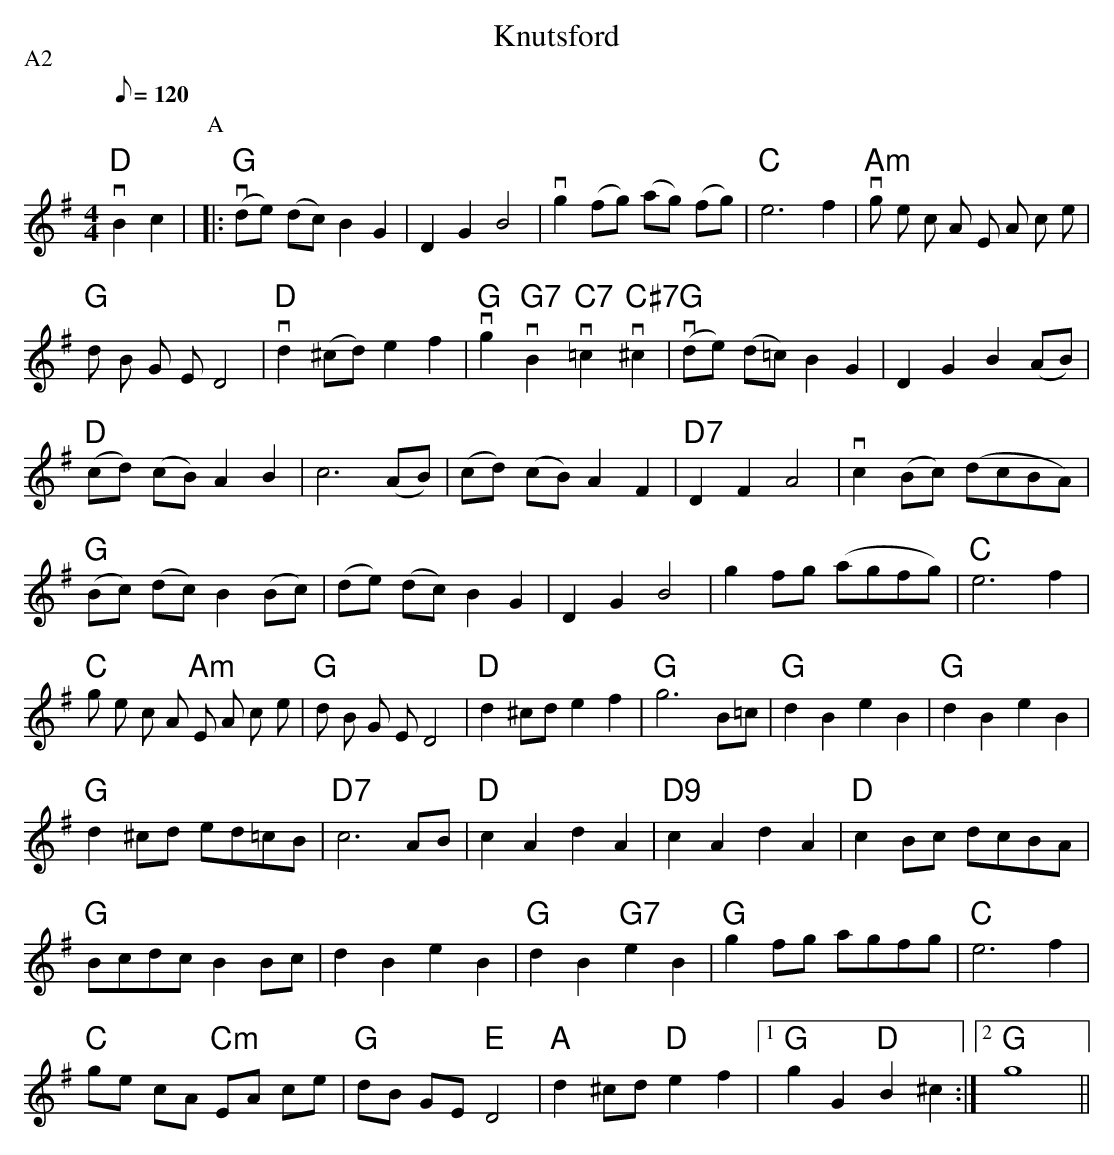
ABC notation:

X:1
T:Knutsford
P:A2
M:4/4
L:1/8
Q:120
K:G
"D" vB2 c2 | \
P:A
|: "G" v(de) (dc)  B2 G2 |  D2 G2  B4 | \
  vg2 (fg) (ag) (fg) | "C" e6 f2 | "Am" vg e c A E A c e |
"G" d B G E  D4 | "D" vd2 (^cd)  e2 f2 | "G" vg2  "G7" vB2 "C7" v=c2 "C#7" v^c2 | \
"G" v(de) (d=c) B2 G2 |  D2 G2 B2 (AB) |
"D" (cd) (cB) A2 B2 | c6 (AB) |  (cd) (cB) A2 F2 | "D7" D2 F2  A4 | vc2 (Bc) (dcBA) |
"G" (Bc) (dc)  B2 (Bc) |  (de) (dc)  B2 G2 | D2 G2 B4 | g2 fg (agfg) | "C" e6 f2 |
"C" g e c A  "Am" E A c e  | "G" d B G E  D4 | "D" d2 ^cd  e2 f2 | "G" g6 B=c | \
"G" d2 B2  e2 B2 | "G" d2 B2  e2 B2 |
"G" d2 ^cd  ed=cB | "D7" c6 AB  | "D" c2 A2 d2 A2 | "D9" c2 A2 d2 A2 | \
"D" c2 Bc dcBA |
"G" Bcdc  B2 Bc | d2 B2  e2 B2 | "G" d2 B2 "G7" e2 B2 | \
"G" g2 fg  agfg | "C" e6 f2 |
"C" ge cA "Cm" EA ce | "G" dB GE "E" D4 | "A" d2 ^cd "D" e2 f2  \
|1 "G" g2 G2 "D" B2 ^c2  :|2  "G" g8 ||
